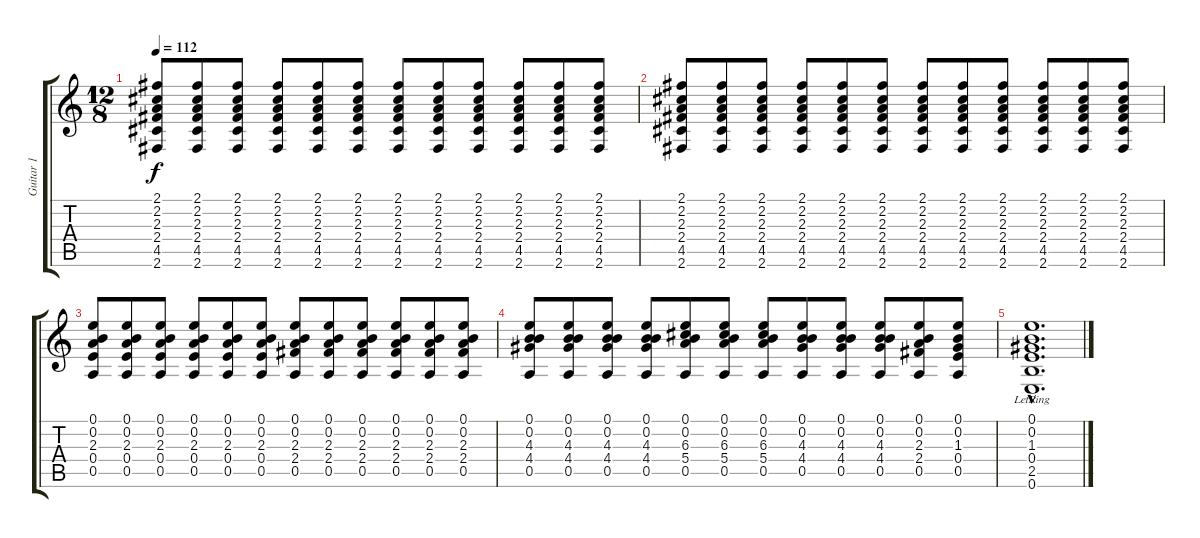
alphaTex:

\track ("Guitar 1" "Guitar 1") {instrument acousticguitarnylon}
\staff {score tabs}
\tuning (E4 B3 G3 E3 A2 E2) {hide}
\ts (12 8)
\tempo 112
\clef g2
\ks c
(2.1 2.2 2.3 2.4 4.5 2.6).8{dy f} (2.1 2.2 2.3 2.4 4.5 2.6).8 (2.1 2.2 2.3 2.4 4.5 2.6).8 (2.1 2.2 2.3 2.4 4.5 2.6).8 (2.1 2.2 2.3 2.4 4.5 2.6).8 (2.1 2.2 2.3 2.4 4.5 2.6).8 (2.1 2.2 2.3 2.4 4.5 2.6).8 (2.1 2.2 2.3 2.4 4.5 2.6).8 (2.1 2.2 2.3 2.4 4.5 2.6).8 (2.1 2.2 2.3 2.4 4.5 2.6).8 (2.1 2.2 2.3 2.4 4.5 2.6).8 (2.1 2.2 2.3 2.4 4.5 2.6).8 |
(2.1 2.2 2.3 2.4 4.5 2.6).8 (2.1 2.2 2.3 2.4 4.5 2.6).8 (2.1 2.2 2.3 2.4 4.5 2.6).8 (2.1 2.2 2.3 2.4 4.5 2.6).8 (2.1 2.2 2.3 2.4 4.5 2.6).8 (2.1 2.2 2.3 2.4 4.5 2.6).8 (2.1 2.2 2.3 2.4 4.5 2.6).8 (2.1 2.2 2.3 2.4 4.5 2.6).8 (2.1 2.2 2.3 2.4 4.5 2.6).8 (2.1 2.2 2.3 2.4 4.5 2.6).8 (2.1 2.2 2.3 2.4 4.5 2.6).8 (2.1 2.2 2.3 2.4 4.5 2.6).8 |
(0.1 0.2 2.3 0.4 0.5).8 (0.1 0.2 2.3 0.4 0.5).8 (0.1 0.2 2.3 0.4 0.5).8 (0.1 0.2 2.3 0.4 0.5).8 (0.1 0.2 2.3 0.4 0.5).8 (0.1 0.2 2.3 0.4 0.5).8 (0.1 0.2 2.3 2.4 0.5).8 (0.1 0.2 2.3 2.4 0.5).8 (0.1 0.2 2.3 2.4 0.5).8 (0.1 0.2 2.3 2.4 0.5).8 (0.1 0.2 2.3 2.4 0.5).8 (0.1 0.2 2.3 2.4 0.5).8 |
(0.1 0.2 4.3 4.4 0.5).8 (0.1 0.2 4.3 4.4 0.5).8 (0.1 0.2 4.3 4.4 0.5).8 (0.1 0.2 4.3 4.4 0.5).8 (0.1 0.2 6.3 5.4 0.5).8 (0.1 0.2 6.3 5.4 0.5).8 (0.1 0.2 6.3 5.4 0.5).8 (0.1 0.2 4.3 4.4 0.5).8 (0.1 0.2 4.3 4.4 0.5).8 (0.1 0.2 4.3 4.4 0.5).8 (0.1 0.2 2.3 2.4 0.5).8 (0.1 0.2 1.3 0.4 0.5).8 |
(0.1{hac} 0.2{hac} 1.3{hac lr} 0.4{hac} 2.5{hac} 0.6{hac}).1{d}
